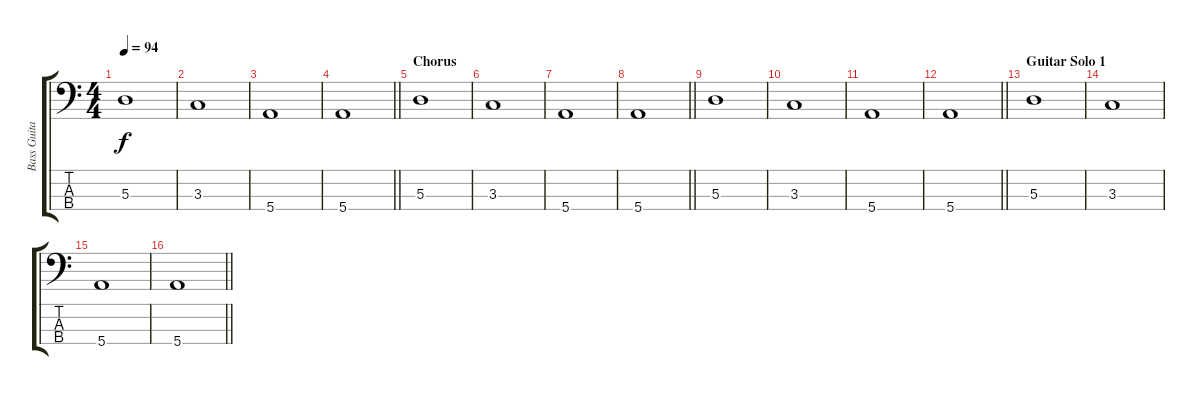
\track ("Bass Guitar" "Bass Guita") {instrument electricbassfinger}
\staff {score tabs}
\tuning (G2 D2 A1 E1) {hide}
\ts (4 4)
\tempo 94
\clef f4
\ks c
5.3.1{dy f} |
3.3.1 |
5.4.1 |
\barLineRight lightlight
5.4.1 |
\section ("" "Chorus")
5.3.1 |
3.3.1 |
5.4.1 |
\barLineRight lightlight
5.4.1 |
5.3.1 |
3.3.1 |
5.4.1 |
\barLineRight lightlight
5.4.1 |
\section ("" "Guitar Solo 1")
5.3.1 |
3.3.1 |
5.4.1 |
\barLineRight lightlight
5.4.1
